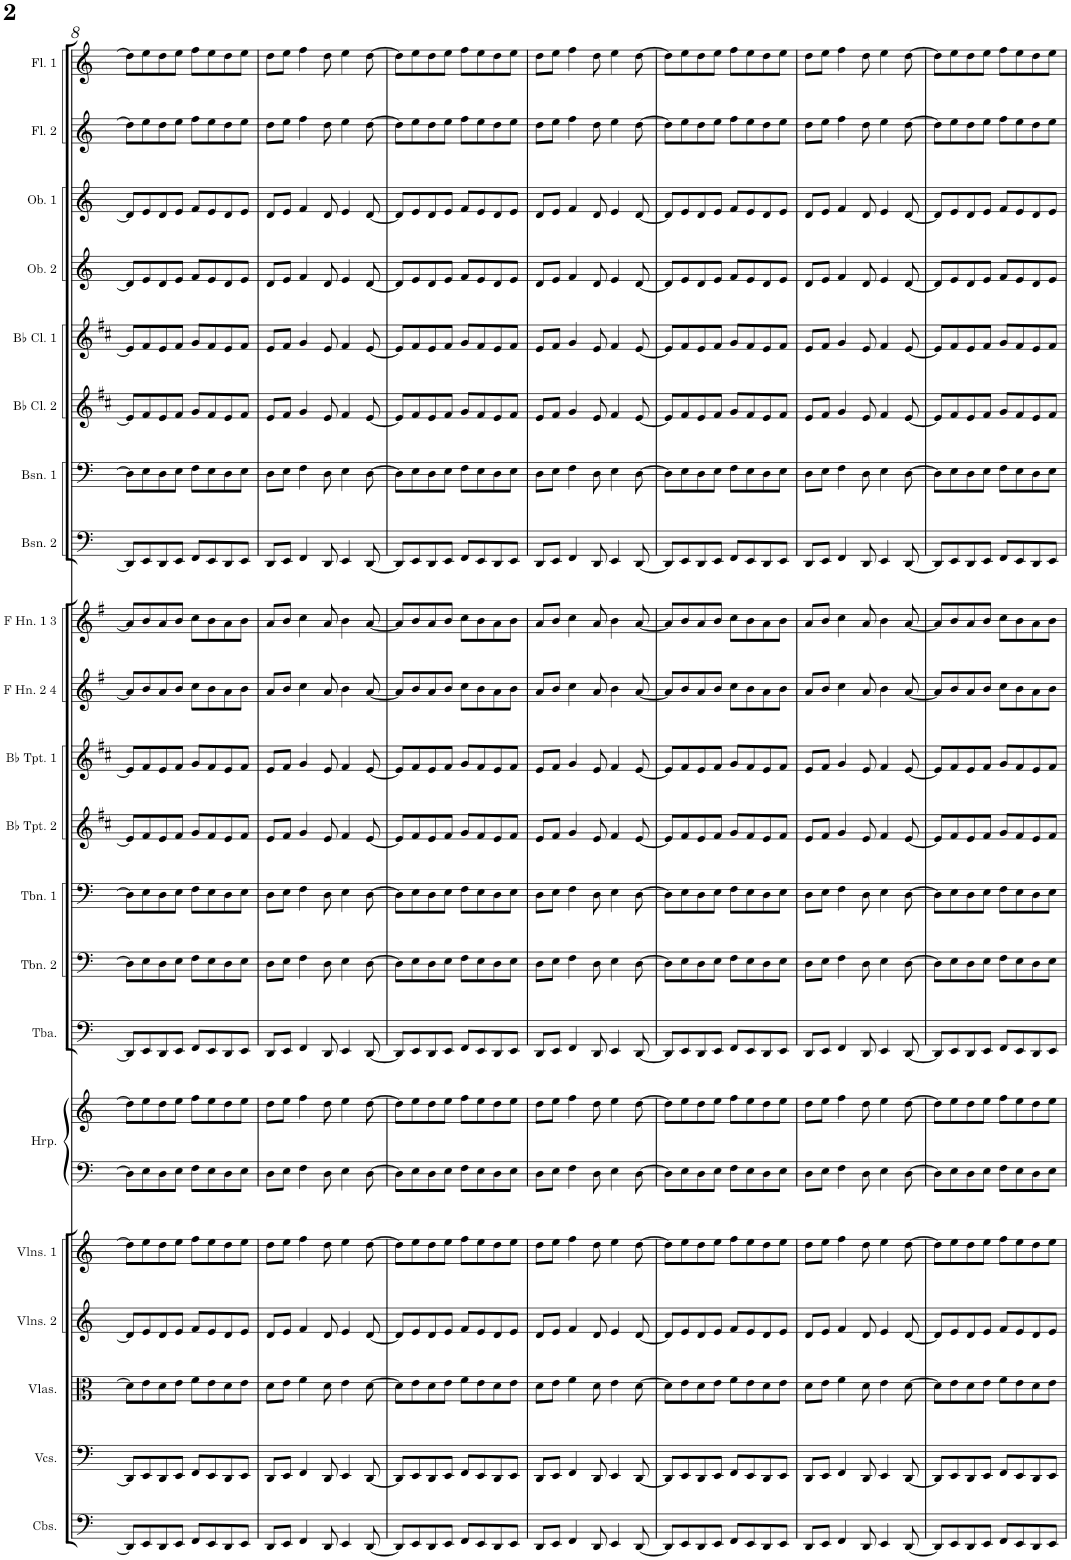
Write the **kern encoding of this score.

**kern	**kern	**kern	**kern	**kern	**kern	**kern	**kern	**kern	**kern	**kern	**kern	**kern	**kern	**kern	**kern	**kern	**kern	**kern	**kern	**kern	**kern
*part21	*part20	*part19	*part18	*part17	*part16	*part16	*part15	*part14	*part13	*part12	*part11	*part10	*part9	*part8	*part7	*part6	*part5	*part4	*part3	*part2	*part1
*staff22	*staff21	*staff20	*staff19	*staff18	*staff17	*staff16	*staff15	*staff14	*staff13	*staff12	*staff11	*staff10	*staff9	*staff8	*staff7	*staff6	*staff5	*staff4	*staff3	*staff2	*staff1
*I"Contrabasses	*I"Violoncellos	*I"Violas	*I"Violins 2	*I"Violins 1	*I"Harp	*	*I"Tuba	*I"Trombone 2	*I"Trombone 1	*I"Bb Trumpet 2	*I"Bb Trumpet 1	*I"F Horn 2 &amp; 4	*I"F Horn 1 &amp; 3	*I"Bassoon 2	*I"Bassoon 1	*I"Bb Clarinet 2	*I"Bb Clarinet 1	*I"Oboe 2	*I"Oboe 1	*I"Flute 2	*I"Flute 1
*I'Cbs.	*I'Vcs.	*I'Vlas.	*I'Vlns. 2	*I'Vlns. 1	*I'Hrp.	*	*I'Tba.	*I'Tbn. 2	*I'Tbn. 1	*I'Bb Tpt. 2	*I'Bb Tpt. 1	*I'F Hn. 2 4	*I'F Hn. 1 3	*I'Bsn. 2	*I'Bsn. 1	*I'Bb Cl. 2	*I'Bb Cl. 1	*I'Ob. 2	*I'Ob. 1	*I'Fl. 2	*I'Fl. 1
!!LO:PB:g=z
*clefF4	*clefF4	*clefC3	*clefG2	*clefG2	*clefF4	*clefG2	*clefF4	*clefF4	*clefF4	*clefG2	*clefG2	*clefG2	*clefG2	*clefF4	*clefF4	*clefG2	*clefG2	*clefG2	*clefG2	*clefG2	*clefG2
*Trd7c12	*	*	*	*	*	*	*	*	*	*Trd1c2	*Trd1c2	*Trd4c7	*Trd4c7	*	*	*Trd1c2	*Trd1c2	*	*	*	*
*k[]	*k[]	*k[]	*k[]	*k[]	*k[]	*k[]	*k[]	*k[]	*k[]	*k[f#c#]	*k[f#c#]	*k[f#]	*k[f#]	*k[]	*k[]	*k[f#c#]	*k[f#c#]	*k[]	*k[]	*k[]	*k[]
*M4/4	*M4/4	*M4/4	*M4/4	*M4/4	*M4/4	*M4/4	*M4/4	*M4/4	*M4/4	*M4/4	*M4/4	*M4/4	*M4/4	*M4/4	*M4/4	*M4/4	*M4/4	*M4/4	*M4/4	*M4/4	*M4/4
=8	=8	=8	=8	=8	=8	=8	=8	=8	=8	=8	=8	=8	=8	=8	=8	=8	=8	=8	=8	=8	=8
8DD/L]	8DD/L]	8d\L]	8d/L]	8dd\L]	8D\L]	8dd\L]	8DD/L]	8D\L]	8D\L]	8e/L]	8e/L]	8a/L]	8a/L]	8DD/L]	8D\L]	8e/L]	8e/L]	8d/L]	8d/L]	8dd\L]	8dd\L]
8EE/	8EE/	8e\	8e/	8ee\	8E\	8ee\	8EE/	8E\	8E\	8f#/	8f#/	8b/	8b/	8EE/	8E\	8f#/	8f#/	8e/	8e/	8ee\	8ee\
8DD/	8DD/	8d\	8d/	8dd\	8D\	8dd\	8DD/	8D\	8D\	8e/	8e/	8a/	8a/	8DD/	8D\	8e/	8e/	8d/	8d/	8dd\	8dd\
8EE/J	8EE/J	8e\J	8e/J	8ee\J	8E\J	8ee\J	8EE/J	8E\J	8E\J	8f#/J	8f#/J	8b/J	8b/J	8EE/J	8E\J	8f#/J	8f#/J	8e/J	8e/J	8ee\J	8ee\J
8FF/L	8FF/L	8f\L	8f/L	8ff\L	8F\L	8ff\L	8FF/L	8F\L	8F\L	8g/L	8g/L	8cc\L	8cc\L	8FF/L	8F\L	8g/L	8g/L	8f/L	8f/L	8ff\L	8ff\L
8EE/	8EE/	8e\	8e/	8ee\	8E\	8ee\	8EE/	8E\	8E\	8f#/	8f#/	8b\	8b\	8EE/	8E\	8f#/	8f#/	8e/	8e/	8ee\	8ee\
8DD/	8DD/	8d\	8d/	8dd\	8D\	8dd\	8DD/	8D\	8D\	8e/	8e/	8a\	8a\	8DD/	8D\	8e/	8e/	8d/	8d/	8dd\	8dd\
8EE/J	8EE/J	8e\J	8e/J	8ee\J	8E\J	8ee\J	8EE/J	8E\J	8E\J	8f#/J	8f#/J	8b\J	8b\J	8EE/J	8E\J	8f#/J	8f#/J	8e/J	8e/J	8ee\J	8ee\J
=9	=9	=9	=9	=9	=9	=9	=9	=9	=9	=9	=9	=9	=9	=9	=9	=9	=9	=9	=9	=9	=9
8DD/L	8DD/L	8d\L	8d/L	8dd\L	8D\L	8dd\L	8DD/L	8D\L	8D\L	8e/L	8e/L	8a/L	8a/L	8DD/L	8D\L	8e/L	8e/L	8d/L	8d/L	8dd\L	8dd\L
8EE/J	8EE/J	8e\J	8e/J	8ee\J	8E\J	8ee\J	8EE/J	8E\J	8E\J	8f#/J	8f#/J	8b/J	8b/J	8EE/J	8E\J	8f#/J	8f#/J	8e/J	8e/J	8ee\J	8ee\J
4FF/	4FF/	4f\	4f/	4ff\	4F\	4ff\	4FF/	4F\	4F\	4g/	4g/	4cc\	4cc\	4FF/	4F\	4g/	4g/	4f/	4f/	4ff\	4ff\
8DD/	8DD/	8d\	8d/	8dd\	8D\	8dd\	8DD/	8D\	8D\	8e/	8e/	8a/	8a/	8DD/	8D\	8e/	8e/	8d/	8d/	8dd\	8dd\
4EE/	4EE/	4e\	4e/	4ee\	4E\	4ee\	4EE/	4E\	4E\	4f#/	4f#/	4b\	4b\	4EE/	4E\	4f#/	4f#/	4e/	4e/	4ee\	4ee\
[8DD/	[8DD/	[8d\	[8d/	[8dd\	[8D\	[8dd\	[8DD/	[8D\	[8D\	[8e/	[8e/	[8a/	[8a/	[8DD/	[8D\	[8e/	[8e/	[8d/	[8d/	[8dd\	[8dd\
=10	=10	=10	=10	=10	=10	=10	=10	=10	=10	=10	=10	=10	=10	=10	=10	=10	=10	=10	=10	=10	=10
8DD/L]	8DD/L]	8d\L]	8d/L]	8dd\L]	8D\L]	8dd\L]	8DD/L]	8D\L]	8D\L]	8e/L]	8e/L]	8a/L]	8a/L]	8DD/L]	8D\L]	8e/L]	8e/L]	8d/L]	8d/L]	8dd\L]	8dd\L]
8EE/	8EE/	8e\	8e/	8ee\	8E\	8ee\	8EE/	8E\	8E\	8f#/	8f#/	8b/	8b/	8EE/	8E\	8f#/	8f#/	8e/	8e/	8ee\	8ee\
8DD/	8DD/	8d\	8d/	8dd\	8D\	8dd\	8DD/	8D\	8D\	8e/	8e/	8a/	8a/	8DD/	8D\	8e/	8e/	8d/	8d/	8dd\	8dd\
8EE/J	8EE/J	8e\J	8e/J	8ee\J	8E\J	8ee\J	8EE/J	8E\J	8E\J	8f#/J	8f#/J	8b/J	8b/J	8EE/J	8E\J	8f#/J	8f#/J	8e/J	8e/J	8ee\J	8ee\J
8FF/L	8FF/L	8f\L	8f/L	8ff\L	8F\L	8ff\L	8FF/L	8F\L	8F\L	8g/L	8g/L	8cc\L	8cc\L	8FF/L	8F\L	8g/L	8g/L	8f/L	8f/L	8ff\L	8ff\L
8EE/	8EE/	8e\	8e/	8ee\	8E\	8ee\	8EE/	8E\	8E\	8f#/	8f#/	8b\	8b\	8EE/	8E\	8f#/	8f#/	8e/	8e/	8ee\	8ee\
8DD/	8DD/	8d\	8d/	8dd\	8D\	8dd\	8DD/	8D\	8D\	8e/	8e/	8a\	8a\	8DD/	8D\	8e/	8e/	8d/	8d/	8dd\	8dd\
8EE/J	8EE/J	8e\J	8e/J	8ee\J	8E\J	8ee\J	8EE/J	8E\J	8E\J	8f#/J	8f#/J	8b\J	8b\J	8EE/J	8E\J	8f#/J	8f#/J	8e/J	8e/J	8ee\J	8ee\J
=11	=11	=11	=11	=11	=11	=11	=11	=11	=11	=11	=11	=11	=11	=11	=11	=11	=11	=11	=11	=11	=11
8DD/L	8DD/L	8d\L	8d/L	8dd\L	8D\L	8dd\L	8DD/L	8D\L	8D\L	8e/L	8e/L	8a/L	8a/L	8DD/L	8D\L	8e/L	8e/L	8d/L	8d/L	8dd\L	8dd\L
8EE/J	8EE/J	8e\J	8e/J	8ee\J	8E\J	8ee\J	8EE/J	8E\J	8E\J	8f#/J	8f#/J	8b/J	8b/J	8EE/J	8E\J	8f#/J	8f#/J	8e/J	8e/J	8ee\J	8ee\J
4FF/	4FF/	4f\	4f/	4ff\	4F\	4ff\	4FF/	4F\	4F\	4g/	4g/	4cc\	4cc\	4FF/	4F\	4g/	4g/	4f/	4f/	4ff\	4ff\
8DD/	8DD/	8d\	8d/	8dd\	8D\	8dd\	8DD/	8D\	8D\	8e/	8e/	8a/	8a/	8DD/	8D\	8e/	8e/	8d/	8d/	8dd\	8dd\
4EE/	4EE/	4e\	4e/	4ee\	4E\	4ee\	4EE/	4E\	4E\	4f#/	4f#/	4b\	4b\	4EE/	4E\	4f#/	4f#/	4e/	4e/	4ee\	4ee\
[8DD/	[8DD/	[8d\	[8d/	[8dd\	[8D\	[8dd\	[8DD/	[8D\	[8D\	[8e/	[8e/	[8a/	[8a/	[8DD/	[8D\	[8e/	[8e/	[8d/	[8d/	[8dd\	[8dd\
=12	=12	=12	=12	=12	=12	=12	=12	=12	=12	=12	=12	=12	=12	=12	=12	=12	=12	=12	=12	=12	=12
8DD/L]	8DD/L]	8d\L]	8d/L]	8dd\L]	8D\L]	8dd\L]	8DD/L]	8D\L]	8D\L]	8e/L]	8e/L]	8a/L]	8a/L]	8DD/L]	8D\L]	8e/L]	8e/L]	8d/L]	8d/L]	8dd\L]	8dd\L]
8EE/	8EE/	8e\	8e/	8ee\	8E\	8ee\	8EE/	8E\	8E\	8f#/	8f#/	8b/	8b/	8EE/	8E\	8f#/	8f#/	8e/	8e/	8ee\	8ee\
8DD/	8DD/	8d\	8d/	8dd\	8D\	8dd\	8DD/	8D\	8D\	8e/	8e/	8a/	8a/	8DD/	8D\	8e/	8e/	8d/	8d/	8dd\	8dd\
8EE/J	8EE/J	8e\J	8e/J	8ee\J	8E\J	8ee\J	8EE/J	8E\J	8E\J	8f#/J	8f#/J	8b/J	8b/J	8EE/J	8E\J	8f#/J	8f#/J	8e/J	8e/J	8ee\J	8ee\J
8FF/L	8FF/L	8f\L	8f/L	8ff\L	8F\L	8ff\L	8FF/L	8F\L	8F\L	8g/L	8g/L	8cc\L	8cc\L	8FF/L	8F\L	8g/L	8g/L	8f/L	8f/L	8ff\L	8ff\L
8EE/	8EE/	8e\	8e/	8ee\	8E\	8ee\	8EE/	8E\	8E\	8f#/	8f#/	8b\	8b\	8EE/	8E\	8f#/	8f#/	8e/	8e/	8ee\	8ee\
8DD/	8DD/	8d\	8d/	8dd\	8D\	8dd\	8DD/	8D\	8D\	8e/	8e/	8a\	8a\	8DD/	8D\	8e/	8e/	8d/	8d/	8dd\	8dd\
8EE/J	8EE/J	8e\J	8e/J	8ee\J	8E\J	8ee\J	8EE/J	8E\J	8E\J	8f#/J	8f#/J	8b\J	8b\J	8EE/J	8E\J	8f#/J	8f#/J	8e/J	8e/J	8ee\J	8ee\J
=13	=13	=13	=13	=13	=13	=13	=13	=13	=13	=13	=13	=13	=13	=13	=13	=13	=13	=13	=13	=13	=13
8DD/L	8DD/L	8d\L	8d/L	8dd\L	8D\L	8dd\L	8DD/L	8D\L	8D\L	8e/L	8e/L	8a/L	8a/L	8DD/L	8D\L	8e/L	8e/L	8d/L	8d/L	8dd\L	8dd\L
8EE/J	8EE/J	8e\J	8e/J	8ee\J	8E\J	8ee\J	8EE/J	8E\J	8E\J	8f#/J	8f#/J	8b/J	8b/J	8EE/J	8E\J	8f#/J	8f#/J	8e/J	8e/J	8ee\J	8ee\J
4FF/	4FF/	4f\	4f/	4ff\	4F\	4ff\	4FF/	4F\	4F\	4g/	4g/	4cc\	4cc\	4FF/	4F\	4g/	4g/	4f/	4f/	4ff\	4ff\
8DD/	8DD/	8d\	8d/	8dd\	8D\	8dd\	8DD/	8D\	8D\	8e/	8e/	8a/	8a/	8DD/	8D\	8e/	8e/	8d/	8d/	8dd\	8dd\
4EE/	4EE/	4e\	4e/	4ee\	4E\	4ee\	4EE/	4E\	4E\	4f#/	4f#/	4b\	4b\	4EE/	4E\	4f#/	4f#/	4e/	4e/	4ee\	4ee\
[8DD/	[8DD/	[8d\	[8d/	[8dd\	[8D\	[8dd\	[8DD/	[8D\	[8D\	[8e/	[8e/	[8a/	[8a/	[8DD/	[8D\	[8e/	[8e/	[8d/	[8d/	[8dd\	[8dd\
=14	=14	=14	=14	=14	=14	=14	=14	=14	=14	=14	=14	=14	=14	=14	=14	=14	=14	=14	=14	=14	=14
8DD/L]	8DD/L]	8d\L]	8d/L]	8dd\L]	8D\L]	8dd\L]	8DD/L]	8D\L]	8D\L]	8e/L]	8e/L]	8a/L]	8a/L]	8DD/L]	8D\L]	8e/L]	8e/L]	8d/L]	8d/L]	8dd\L]	8dd\L]
8EE/	8EE/	8e\	8e/	8ee\	8E\	8ee\	8EE/	8E\	8E\	8f#/	8f#/	8b/	8b/	8EE/	8E\	8f#/	8f#/	8e/	8e/	8ee\	8ee\
8DD/	8DD/	8d\	8d/	8dd\	8D\	8dd\	8DD/	8D\	8D\	8e/	8e/	8a/	8a/	8DD/	8D\	8e/	8e/	8d/	8d/	8dd\	8dd\
8EE/J	8EE/J	8e\J	8e/J	8ee\J	8E\J	8ee\J	8EE/J	8E\J	8E\J	8f#/J	8f#/J	8b/J	8b/J	8EE/J	8E\J	8f#/J	8f#/J	8e/J	8e/J	8ee\J	8ee\J
8FF/L	8FF/L	8f\L	8f/L	8ff\L	8F\L	8ff\L	8FF/L	8F\L	8F\L	8g/L	8g/L	8cc\L	8cc\L	8FF/L	8F\L	8g/L	8g/L	8f/L	8f/L	8ff\L	8ff\L
8EE/	8EE/	8e\	8e/	8ee\	8E\	8ee\	8EE/	8E\	8E\	8f#/	8f#/	8b\	8b\	8EE/	8E\	8f#/	8f#/	8e/	8e/	8ee\	8ee\
8DD/	8DD/	8d\	8d/	8dd\	8D\	8dd\	8DD/	8D\	8D\	8e/	8e/	8a\	8a\	8DD/	8D\	8e/	8e/	8d/	8d/	8dd\	8dd\
8EE/J	8EE/J	8e\J	8e/J	8ee\J	8E\J	8ee\J	8EE/J	8E\J	8E\J	8f#/J	8f#/J	8b\J	8b\J	8EE/J	8E\J	8f#/J	8f#/J	8e/J	8e/J	8ee\J	8ee\J
=	=	=	=	=	=	=	=	=	=	=	=	=	=	=	=	=	=	=	=	=	=
*-	*-	*-	*-	*-	*-	*-	*-	*-	*-	*-	*-	*-	*-	*-	*-	*-	*-	*-	*-	*-	*-
